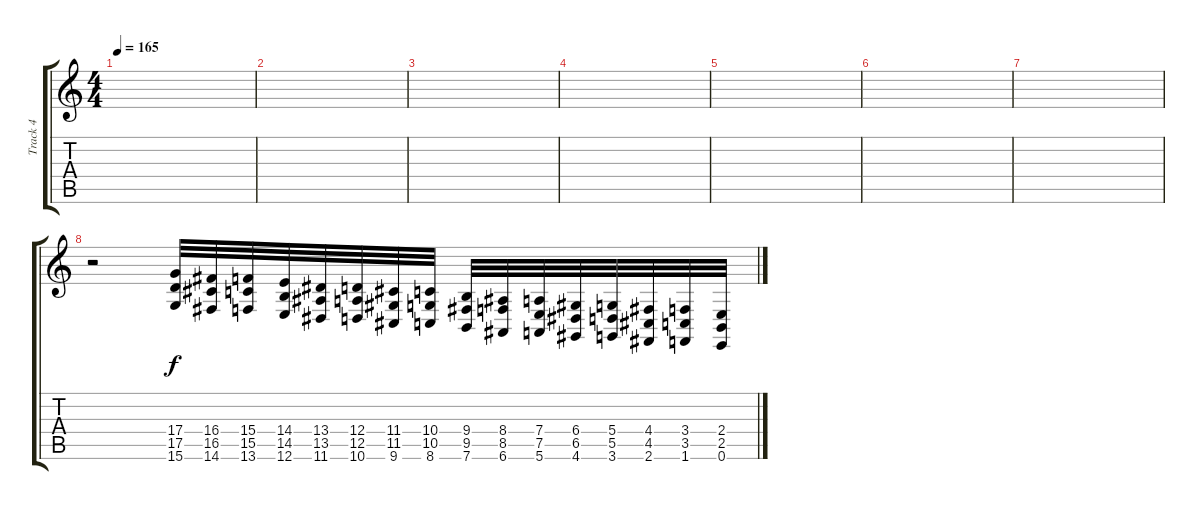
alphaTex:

\track ("Track 4" "Track 4") {instrument guitarfretnoise}
\staff {score tabs}
\tuning (E4 B3 G3 D3 A2 E2) {hide}
\ts (4 4)
\tempo 165
\clef g2
\ks c
|
|
|
|
|
|
|
r.2 (17.4 17.5 15.6).32{instrument guitarfretnoise} (16.4 16.5 14.6).32 (15.4 15.5 13.6).32 (14.4 14.5 12.6).32 (13.4 13.5 11.6).32 (12.4 12.5 10.6).32 (11.4 11.5 9.6).32 (10.4 10.5 8.6).32 (9.4 9.5 7.6).32 (8.4 8.5 6.6).32 (7.4 7.5 5.6).32 (6.4 6.5 4.6).32 (5.4 5.5 3.6).32 (4.4 4.5 2.6).32 (3.4 3.5 1.6).32 (2.4 2.5 0.6).32
